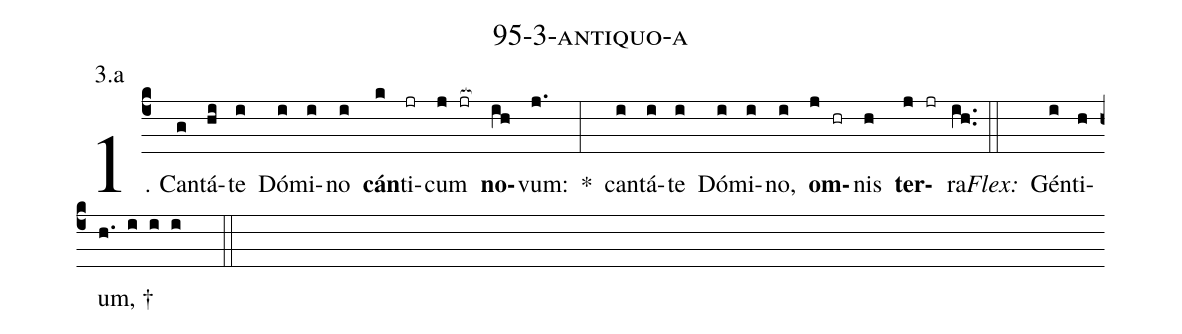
name: 95-3-antiquo-a;
annotation: 3.a;
%%
(c4)1. Can(g)tá(hi)te(i) Dó(i)mi(i)no(i) <b>cán</b>(k)ti(jr)cum(j jr[ocb:1{]) <b>no</b>(ih[ocb:0}])vum:(j.) *(:) can(i)tá(i)te(i) Dó(i)mi(i)no,(i) <b>om</b>(j hr)nis(h) <b>ter</b>(j jr)ra.(ih..) (::)
<i>Flex:</i>()  Gén(i)ti(h)um, †(h. i i i  ::)
